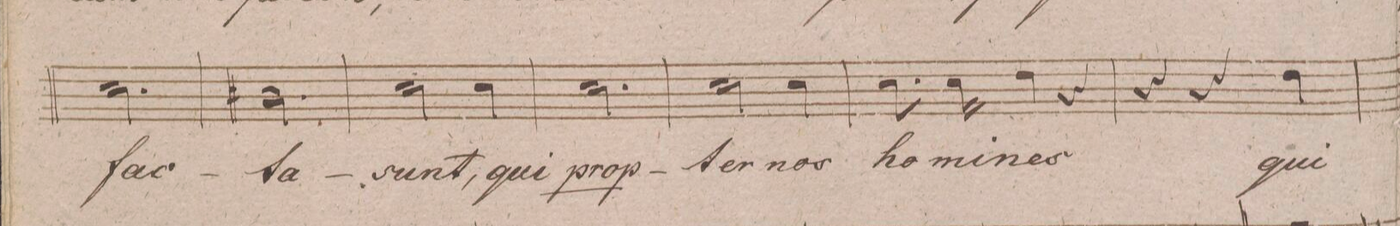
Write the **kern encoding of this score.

**kern	**text	**dynam
*I"Tenore.	*	*
*clefC4	*	*
*k[f#]	*	*
*M3/4	*	*
2.B\	fac-	.
=65	=65	=65
2.A#X\	-ta	.
=66	=66	=66
2B\	sunt,	.
4B\	qui	.
=67	=67	=67
2.B\	prop-	.
=68	=68	=68
2B\	-ter	.
4B\	nos	.
=69	=69	=69
8.B\	ho-	.
16B\	-mi-	.
4c\	-nes	.
4r	.	.
=70	=70	=70
4r	.	.
4r	.	.
4c\	qui	.
=71	=71	=71
*-	*-	*-
